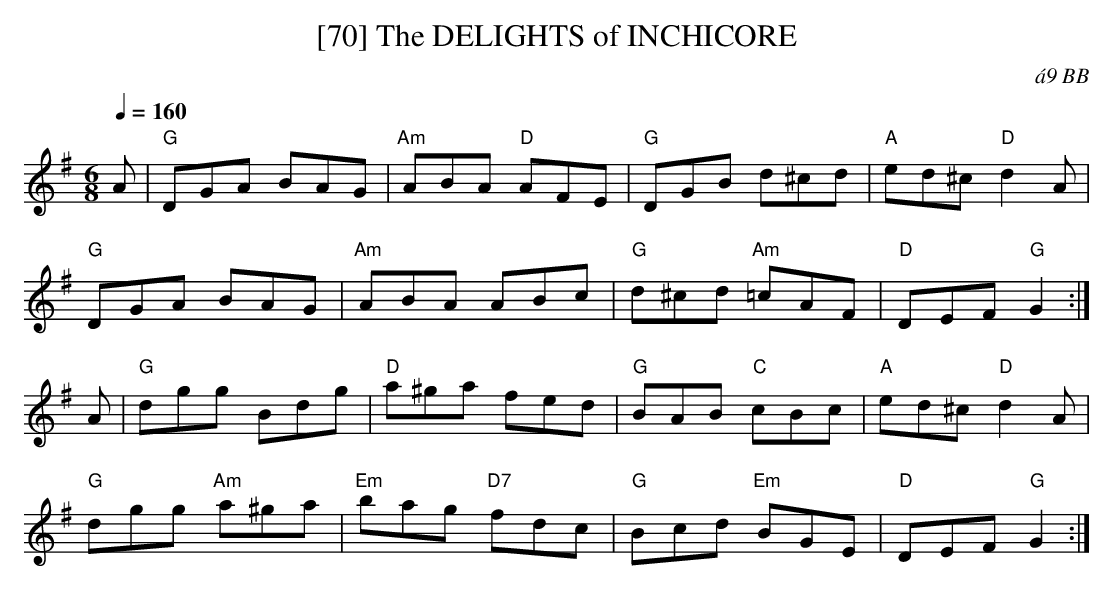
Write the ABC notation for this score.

X:1
T:[70] The DELIGHTS of INCHICORE
C:\'a9 BB
Q:1/4=160
M:6/8
L:1/8
K:G
A| "G"DGA BAG| "Am"ABA "D"AFE|"G"DGB d^cd| "A"ed^c "D"d2 A|
"G"DGA BAG| "Am"ABA ABc| "G"d^cd "Am"=cAF| "D"DEF "G"G2 :|
A| "G"dgg Bdg| "D"a^ga fed| "G"BAB "C"cBc| "A"ed^c "D"d2 A|
"G"dgg "Am"a^ga| "Em"bag "D7"fdc|"G"Bcd "Em"BGE|"D"DEF "G"G2 :|
